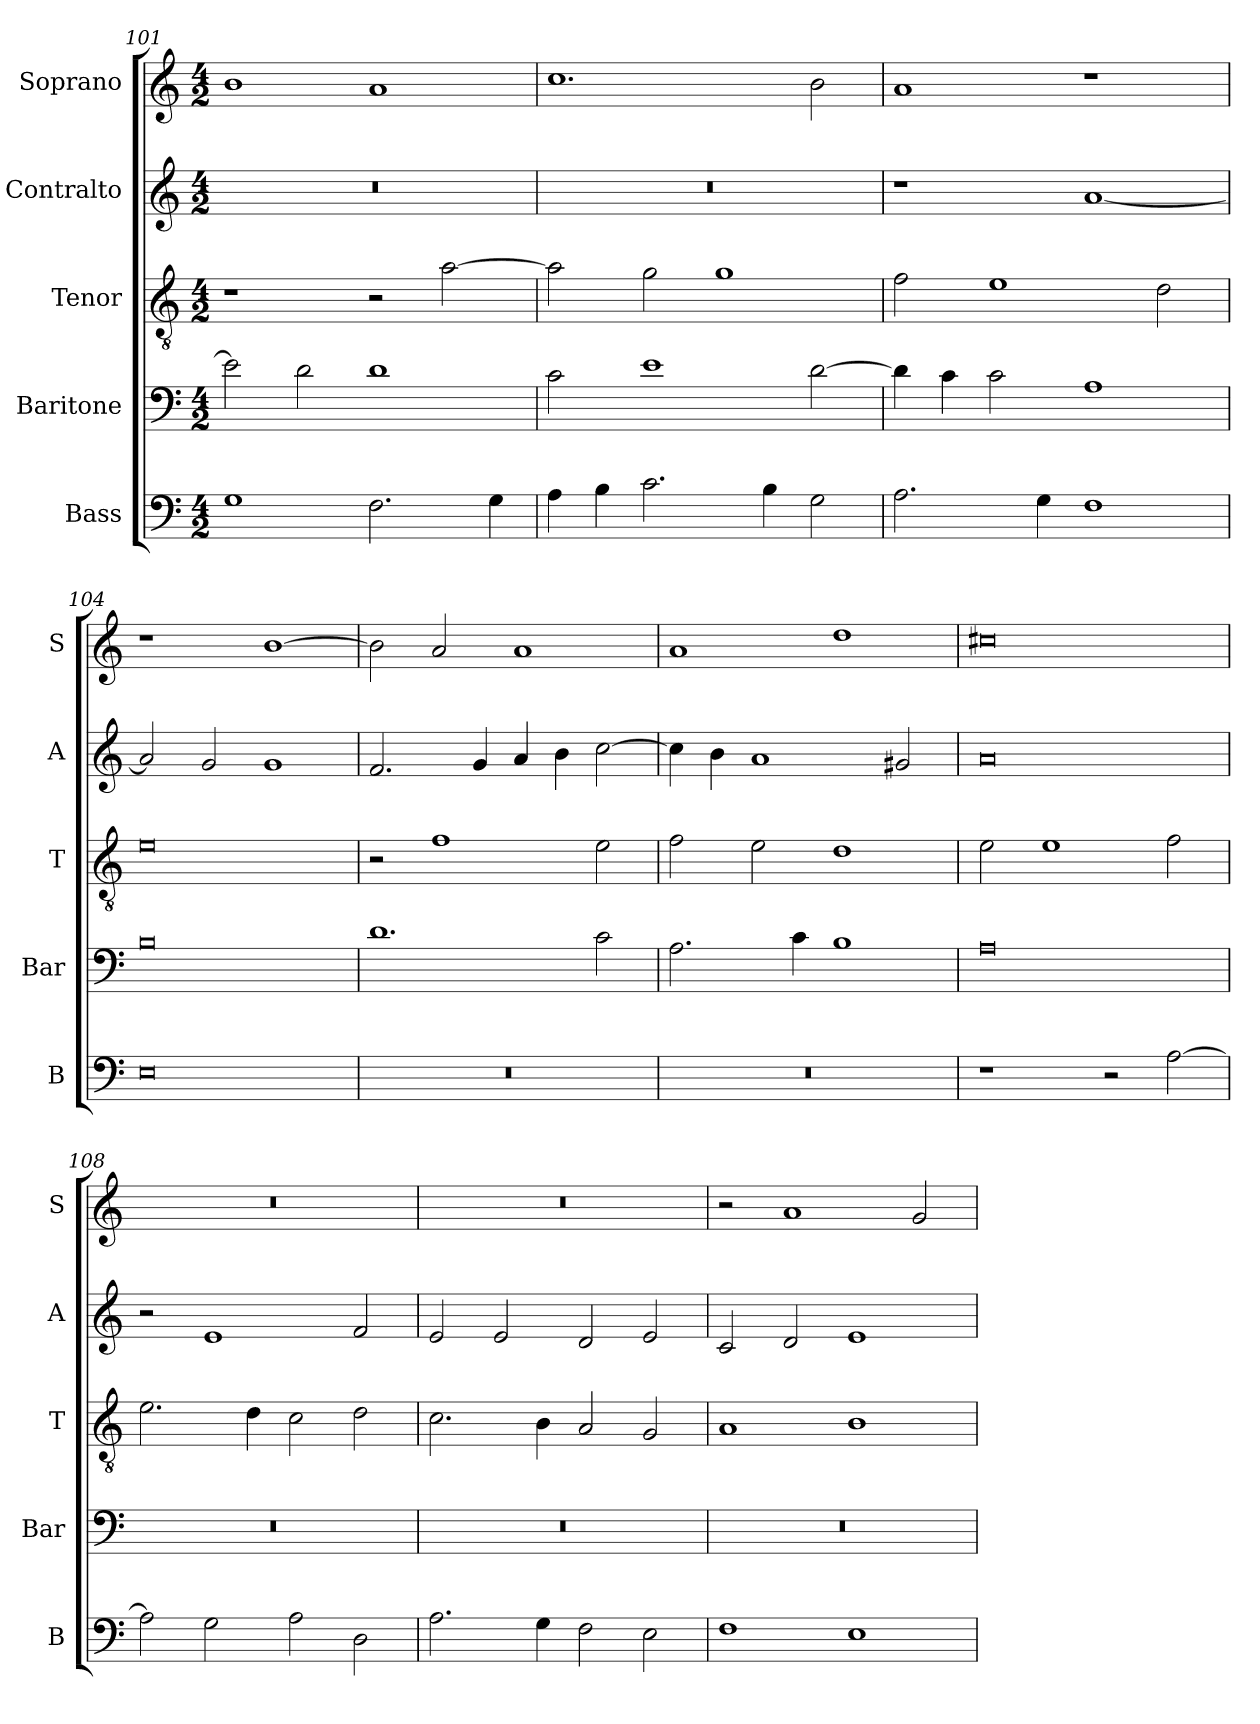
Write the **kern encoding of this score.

**kern	**kern	**kern	**kern	**kern
*part5	*part4	*part3	*part2	*part1
*staff5	*staff4	*staff3	*staff2	*staff1
*I"Bass	*I"Baritone	*I"Tenor	*I"Contralto	*I"Soprano
*I'B	*I'Bar	*I'T	*I'A	*I'S
*clefF4	*clefF4	*clefGv2	*clefG2	*clefG2
*k[]	*k[]	*k[]	*k[]	*k[]
*A:aeo	*A:aeo	*A:aeo	*A:aeo	*A:aeo
*M4/2	*M4/2	*M4/2	*M4/2	*M4/2
=101	=101	=101	=101	=101
1G	2e]	1r	0r	1b
.	2d	.	.	.
2.F	1d	2r	.	1a
.	.	[2a	.	.
4G	.	.	.	.
=102	=102	=102	=102	=102
4A	2c	2a]	0r	1.cc
4B	.	.	.	.
2.c	1e	2g	.	.
.	.	1g	.	.
4B	.	.	.	.
2G	[2d	.	.	2b
=103	=103	=103	=103	=103
2.A	4d]	2f	1r	1a
.	4c	.	.	.
.	2c	1e	.	.
4G	.	.	.	.
1F	1A	.	[1a	1r
.	.	2d	.	.
=104	=104	=104	=104	=104
0E	0B	0e	2a]	1r
.	.	.	2g	.
.	.	.	1g	[1b
=105	=105	=105	=105	=105
0r	1.d	2r	2.f	2b]
.	.	1f	.	2a
.	.	.	4g	.
.	.	.	4a	1a
.	.	.	4b	.
.	2c	2e	[2cc	.
=106	=106	=106	=106	=106
0r	2.A	2f	4cc]	1a
.	.	.	4b	.
.	.	2e	1a	.
.	4c	.	.	.
.	1B	1d	.	1dd
.	.	.	2g#X	.
=107	=107	=107	=107	=107
1r	0A	2e	0a	0cc#X
.	.	1e	.	.
2r	.	.	.	.
[2A	.	2f	.	.
=108	=108	=108	=108	=108
2A]	0r	2.e	2r	0r
2G	.	.	1e	.
.	.	4d	.	.
2A	.	2c	.	.
2D	.	2d	2f	.
=109	=109	=109	=109	=109
2.A	0r	2.c	2e	0r
.	.	.	2e	.
4G	.	4B	.	.
2F	.	2A	2d	.
2E	.	2G	2e	.
=110	=110	=110	=110	=110
1F	0r	1A	2c	2r
.	.	.	2d	1a
1E	.	1B	1e	.
.	.	.	.	2g
=	=	=	=	=
*-	*-	*-	*-	*-
